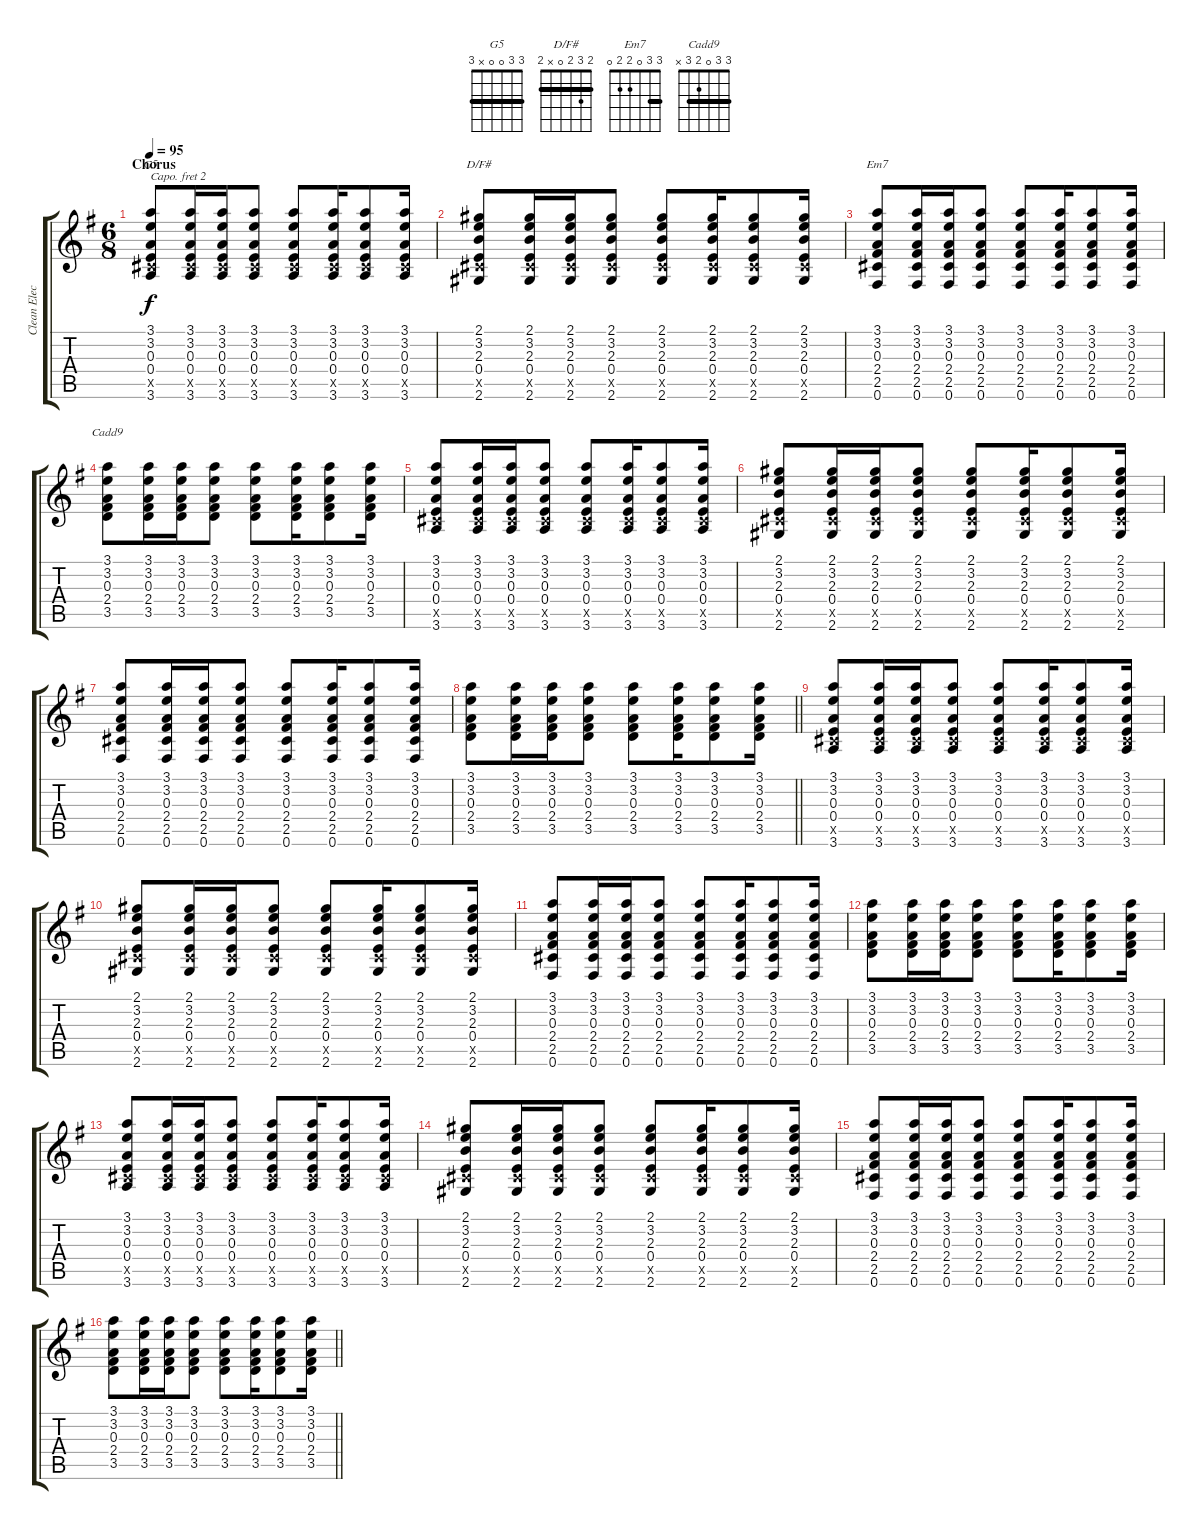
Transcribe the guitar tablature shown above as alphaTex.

\track ("Clean Electric" "Clean Elec") {instrument electricguitarclean}
\staff {score tabs}
\capo 2
\tuning (E4 B3 G3 D3 A2 E2) {hide}
\chord ("G5" 3 3 0 0 x 3) {barre 3}
\chord ("D/F#" 2 3 2 0 x 2) {barre 2}
\chord ("Em7" 3 3 0 2 2 0) {barre 3}
\chord ("Cadd9" 3 3 0 2 3 x) {barre 3}
\ts (6 8)
\section ("" "Chorus")
\tempo 95
\clef g2
\ks g
(3.1 3.2 0.3 0.4 2.5{x} 3.6).8{ch "G5" dy f} (3.1 3.2 0.3 0.4 2.5{x} 3.6).16 (3.1 3.2 0.3 0.4 2.5{x} 3.6).16 (3.1 3.2 0.3 0.4 2.5{x} 3.6).8 (3.1 3.2 0.3 0.4 2.5{x} 3.6).8 (3.1 3.2 0.3 0.4 2.5{x} 3.6).16 (3.1 3.2 0.3 0.4 2.5{x} 3.6).8 (3.1 3.2 0.3 0.4 2.5{x} 3.6).16 |
(2.1 3.2 2.3 0.4 2.5{x} 2.6).8{ch "D/F#"} (2.1 3.2 2.3 0.4 2.5{x} 2.6).16 (2.1 3.2 2.3 0.4 2.5{x} 2.6).16 (2.1 3.2 2.3 0.4 2.5{x} 2.6).8 (2.1 3.2 2.3 0.4 2.5{x} 2.6).8 (2.1 3.2 2.3 0.4 2.5{x} 2.6).16 (2.1 3.2 2.3 0.4 2.5{x} 2.6).8 (2.1 3.2 2.3 0.4 2.5{x} 2.6).16 |
(3.1 3.2 0.3 2.4 2.5 0.6).8{ch "Em7"} (3.1 3.2 0.3 2.4 2.5 0.6).16 (3.1 3.2 0.3 2.4 2.5 0.6).16 (3.1 3.2 0.3 2.4 2.5 0.6).8 (3.1 3.2 0.3 2.4 2.5 0.6).8 (3.1 3.2 0.3 2.4 2.5 0.6).16 (3.1 3.2 0.3 2.4 2.5 0.6).8 (3.1 3.2 0.3 2.4 2.5 0.6).16 |
(3.1 3.2 0.3 2.4 3.5).8{ch "Cadd9"} (3.1 3.2 0.3 2.4 3.5).16 (3.1 3.2 0.3 2.4 3.5).16 (3.1 3.2 0.3 2.4 3.5).8 (3.1 3.2 0.3 2.4 3.5).8 (3.1 3.2 0.3 2.4 3.5).16 (3.1 3.2 0.3 2.4 3.5).8 (3.1 3.2 0.3 2.4 3.5).16 |
(3.1 3.2 0.3 0.4 2.5{x} 3.6).8 (3.1 3.2 0.3 0.4 2.5{x} 3.6).16 (3.1 3.2 0.3 0.4 2.5{x} 3.6).16 (3.1 3.2 0.3 0.4 2.5{x} 3.6).8 (3.1 3.2 0.3 0.4 2.5{x} 3.6).8 (3.1 3.2 0.3 0.4 2.5{x} 3.6).16 (3.1 3.2 0.3 0.4 2.5{x} 3.6).8 (3.1 3.2 0.3 0.4 2.5{x} 3.6).16 |
(2.1 3.2 2.3 0.4 2.5{x} 2.6).8 (2.1 3.2 2.3 0.4 2.5{x} 2.6).16 (2.1 3.2 2.3 0.4 2.5{x} 2.6).16 (2.1 3.2 2.3 0.4 2.5{x} 2.6).8 (2.1 3.2 2.3 0.4 2.5{x} 2.6).8 (2.1 3.2 2.3 0.4 2.5{x} 2.6).16 (2.1 3.2 2.3 0.4 2.5{x} 2.6).8 (2.1 3.2 2.3 0.4 2.5{x} 2.6).16 |
(3.1 3.2 0.3 2.4 2.5 0.6).8 (3.1 3.2 0.3 2.4 2.5 0.6).16 (3.1 3.2 0.3 2.4 2.5 0.6).16 (3.1 3.2 0.3 2.4 2.5 0.6).8 (3.1 3.2 0.3 2.4 2.5 0.6).8 (3.1 3.2 0.3 2.4 2.5 0.6).16 (3.1 3.2 0.3 2.4 2.5 0.6).8 (3.1 3.2 0.3 2.4 2.5 0.6).16 |
\barLineRight lightlight
(3.1 3.2 0.3 2.4 3.5).8 (3.1 3.2 0.3 2.4 3.5).16 (3.1 3.2 0.3 2.4 3.5).16 (3.1 3.2 0.3 2.4 3.5).8 (3.1 3.2 0.3 2.4 3.5).8 (3.1 3.2 0.3 2.4 3.5).16 (3.1 3.2 0.3 2.4 3.5).8 (3.1 3.2 0.3 2.4 3.5).16 |
(3.1 3.2 0.3 0.4 2.5{x} 3.6).8 (3.1 3.2 0.3 0.4 2.5{x} 3.6).16 (3.1 3.2 0.3 0.4 2.5{x} 3.6).16 (3.1 3.2 0.3 0.4 2.5{x} 3.6).8 (3.1 3.2 0.3 0.4 2.5{x} 3.6).8 (3.1 3.2 0.3 0.4 2.5{x} 3.6).16 (3.1 3.2 0.3 0.4 2.5{x} 3.6).8 (3.1 3.2 0.3 0.4 2.5{x} 3.6).16 |
(2.1 3.2 2.3 0.4 2.5{x} 2.6).8 (2.1 3.2 2.3 0.4 2.5{x} 2.6).16 (2.1 3.2 2.3 0.4 2.5{x} 2.6).16 (2.1 3.2 2.3 0.4 2.5{x} 2.6).8 (2.1 3.2 2.3 0.4 2.5{x} 2.6).8 (2.1 3.2 2.3 0.4 2.5{x} 2.6).16 (2.1 3.2 2.3 0.4 2.5{x} 2.6).8 (2.1 3.2 2.3 0.4 2.5{x} 2.6).16 |
(3.1 3.2 0.3 2.4 2.5 0.6).8 (3.1 3.2 0.3 2.4 2.5 0.6).16 (3.1 3.2 0.3 2.4 2.5 0.6).16 (3.1 3.2 0.3 2.4 2.5 0.6).8 (3.1 3.2 0.3 2.4 2.5 0.6).8 (3.1 3.2 0.3 2.4 2.5 0.6).16 (3.1 3.2 0.3 2.4 2.5 0.6).8 (3.1 3.2 0.3 2.4 2.5 0.6).16 |
(3.1 3.2 0.3 2.4 3.5).8 (3.1 3.2 0.3 2.4 3.5).16 (3.1 3.2 0.3 2.4 3.5).16 (3.1 3.2 0.3 2.4 3.5).8 (3.1 3.2 0.3 2.4 3.5).8 (3.1 3.2 0.3 2.4 3.5).16 (3.1 3.2 0.3 2.4 3.5).8 (3.1 3.2 0.3 2.4 3.5).16 |
(3.1 3.2 0.3 0.4 2.5{x} 3.6).8 (3.1 3.2 0.3 0.4 2.5{x} 3.6).16 (3.1 3.2 0.3 0.4 2.5{x} 3.6).16 (3.1 3.2 0.3 0.4 2.5{x} 3.6).8 (3.1 3.2 0.3 0.4 2.5{x} 3.6).8 (3.1 3.2 0.3 0.4 2.5{x} 3.6).16 (3.1 3.2 0.3 0.4 2.5{x} 3.6).8 (3.1 3.2 0.3 0.4 2.5{x} 3.6).16 |
(2.1 3.2 2.3 0.4 2.5{x} 2.6).8 (2.1 3.2 2.3 0.4 2.5{x} 2.6).16 (2.1 3.2 2.3 0.4 2.5{x} 2.6).16 (2.1 3.2 2.3 0.4 2.5{x} 2.6).8 (2.1 3.2 2.3 0.4 2.5{x} 2.6).8 (2.1 3.2 2.3 0.4 2.5{x} 2.6).16 (2.1 3.2 2.3 0.4 2.5{x} 2.6).8 (2.1 3.2 2.3 0.4 2.5{x} 2.6).16 |
(3.1 3.2 0.3 2.4 2.5 0.6).8 (3.1 3.2 0.3 2.4 2.5 0.6).16 (3.1 3.2 0.3 2.4 2.5 0.6).16 (3.1 3.2 0.3 2.4 2.5 0.6).8 (3.1 3.2 0.3 2.4 2.5 0.6).8 (3.1 3.2 0.3 2.4 2.5 0.6).16 (3.1 3.2 0.3 2.4 2.5 0.6).8 (3.1 3.2 0.3 2.4 2.5 0.6).16 |
\barLineRight lightlight
(3.1 3.2 0.3 2.4 3.5).8 (3.1 3.2 0.3 2.4 3.5).16 (3.1 3.2 0.3 2.4 3.5).16 (3.1 3.2 0.3 2.4 3.5).8 (3.1 3.2 0.3 2.4 3.5).8 (3.1 3.2 0.3 2.4 3.5).16 (3.1 3.2 0.3 2.4 3.5).8 (3.1 3.2 0.3 2.4 3.5).16
